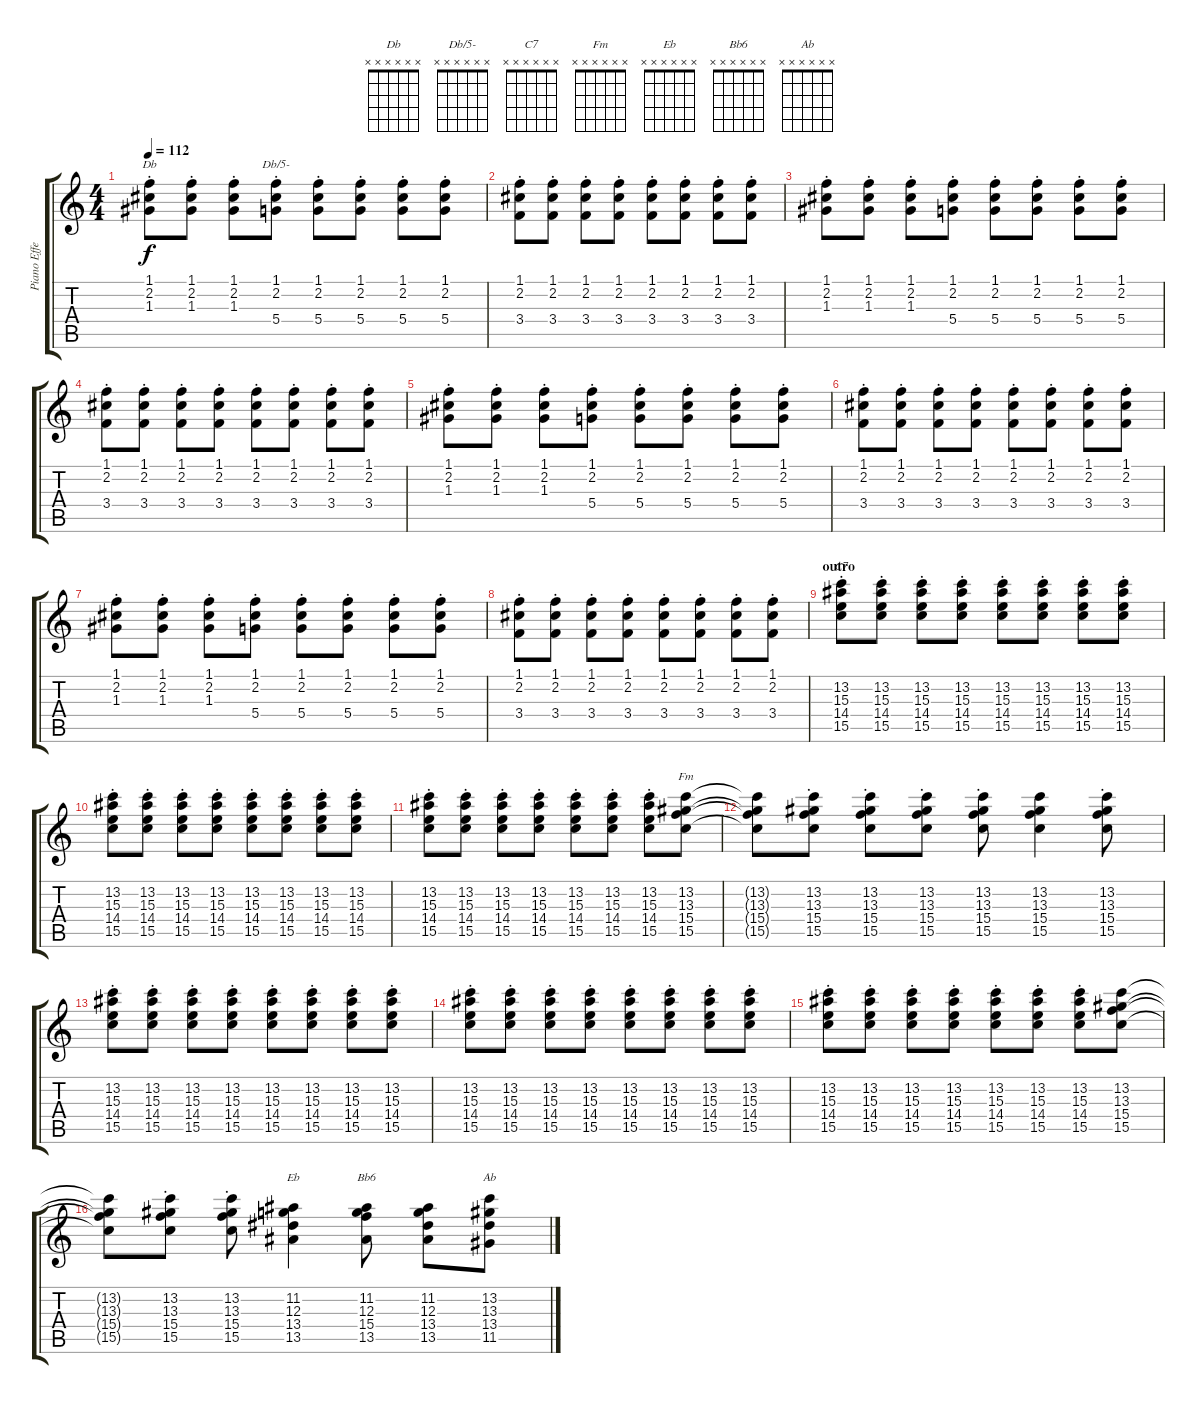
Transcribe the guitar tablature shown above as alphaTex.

\track ("Piano Effect" "Piano Effe") {instrument synthbass2}
\staff {score tabs}
\tuning (E4 B3 G3 D3 A2 E2) {hide}
\chord ("Db" x x x x x x)
\chord ("Db/5-" x x x x x x)
\chord ("C7" x x x x x x)
\chord ("Fm" x x x x x x)
\chord ("Eb" x x x x x x)
\chord ("Bb6" x x x x x x)
\chord ("Ab" x x x x x x)
\ts (4 4)
\tempo 112
\clef g2
\ks c
(1.1{st} 2.2{st} 1.3{st}).8{ch "Db" dy f} (1.1{st} 2.2{st} 1.3{st}).8 (1.1{st} 2.2{st} 1.3{st}).8 (1.1{st} 2.2{st} 5.4{st}).8{ch "Db/5-"} (1.1{st} 2.2{st} 5.4{st}).8 (1.1{st} 2.2{st} 5.4{st}).8 (1.1{st} 2.2{st} 5.4{st}).8 (1.1{st} 2.2{st} 5.4{st}).8 |
(1.1{st} 2.2{st} 3.4{st}).8 (1.1{st} 2.2{st} 3.4{st}).8 (1.1{st} 2.2{st} 3.4{st}).8 (1.1{st} 2.2{st} 3.4{st}).8 (1.1{st} 2.2{st} 3.4{st}).8 (1.1{st} 2.2{st} 3.4{st}).8 (1.1{st} 2.2{st} 3.4{st}).8 (1.1{st} 2.2{st} 3.4{st}).8 |
(1.1{st} 2.2{st} 1.3{st}).8 (1.1{st} 2.2{st} 1.3{st}).8 (1.1{st} 2.2{st} 1.3{st}).8 (1.1{st} 2.2{st} 5.4{st}).8 (1.1{st} 2.2{st} 5.4{st}).8 (1.1{st} 2.2{st} 5.4{st}).8 (1.1{st} 2.2{st} 5.4{st}).8 (1.1{st} 2.2{st} 5.4{st}).8 |
(1.1{st} 2.2{st} 3.4{st}).8 (1.1{st} 2.2{st} 3.4{st}).8 (1.1{st} 2.2{st} 3.4{st}).8 (1.1{st} 2.2{st} 3.4{st}).8 (1.1{st} 2.2{st} 3.4{st}).8 (1.1{st} 2.2{st} 3.4{st}).8 (1.1{st} 2.2{st} 3.4{st}).8 (1.1{st} 2.2{st} 3.4{st}).8 |
(1.1{st} 2.2{st} 1.3{st}).8 (1.1{st} 2.2{st} 1.3{st}).8 (1.1{st} 2.2{st} 1.3{st}).8 (1.1{st} 2.2{st} 5.4{st}).8 (1.1{st} 2.2{st} 5.4{st}).8 (1.1{st} 2.2{st} 5.4{st}).8 (1.1{st} 2.2{st} 5.4{st}).8 (1.1{st} 2.2{st} 5.4{st}).8 |
(1.1{st} 2.2{st} 3.4{st}).8 (1.1{st} 2.2{st} 3.4{st}).8 (1.1{st} 2.2{st} 3.4{st}).8 (1.1{st} 2.2{st} 3.4{st}).8 (1.1{st} 2.2{st} 3.4{st}).8 (1.1{st} 2.2{st} 3.4{st}).8 (1.1{st} 2.2{st} 3.4{st}).8 (1.1{st} 2.2{st} 3.4{st}).8 |
(1.1{st} 2.2{st} 1.3{st}).8 (1.1{st} 2.2{st} 1.3{st}).8 (1.1{st} 2.2{st} 1.3{st}).8 (1.1{st} 2.2{st} 5.4{st}).8 (1.1{st} 2.2{st} 5.4{st}).8 (1.1{st} 2.2{st} 5.4{st}).8 (1.1{st} 2.2{st} 5.4{st}).8 (1.1{st} 2.2{st} 5.4{st}).8 |
(1.1{st} 2.2{st} 3.4{st}).8 (1.1{st} 2.2{st} 3.4{st}).8 (1.1{st} 2.2{st} 3.4{st}).8 (1.1{st} 2.2{st} 3.4{st}).8 (1.1{st} 2.2{st} 3.4{st}).8 (1.1{st} 2.2{st} 3.4{st}).8 (1.1{st} 2.2{st} 3.4{st}).8 (1.1{st} 2.2{st} 3.4{st}).8 |
\section ("" "outro")
(13.2{st} 15.3{st} 14.4{st} 15.5{st}).8{ch "C7" volume 7} (13.2{st} 15.3{st} 14.4{st} 15.5{st}).8 (13.2{st} 15.3{st} 14.4{st} 15.5{st}).8 (13.2{st} 15.3{st} 14.4{st} 15.5{st}).8 (13.2{st} 15.3{st} 14.4{st} 15.5{st}).8 (13.2{st} 15.3{st} 14.4{st} 15.5{st}).8 (13.2{st} 15.3{st} 14.4{st} 15.5{st}).8 (13.2{st} 15.3{st} 14.4{st} 15.5{st}).8 |
(13.2{st} 15.3{st} 14.4{st} 15.5{st}).8 (13.2{st} 15.3{st} 14.4{st} 15.5{st}).8 (13.2{st} 15.3{st} 14.4{st} 15.5{st}).8 (13.2{st} 15.3{st} 14.4{st} 15.5{st}).8 (13.2{st} 15.3{st} 14.4{st} 15.5{st}).8 (13.2{st} 15.3{st} 14.4{st} 15.5{st}).8 (13.2{st} 15.3{st} 14.4{st} 15.5{st}).8 (13.2{st} 15.3{st} 14.4{st} 15.5{st}).8 |
(13.2{st} 15.3{st} 14.4{st} 15.5{st}).8 (13.2{st} 15.3{st} 14.4{st} 15.5{st}).8 (13.2{st} 15.3{st} 14.4{st} 15.5{st}).8 (13.2{st} 15.3{st} 14.4{st} 15.5{st}).8 (13.2{st} 15.3{st} 14.4{st} 15.5{st}).8 (13.2{st} 15.3{st} 14.4{st} 15.5{st}).8 (13.2{st} 15.3{st} 14.4{st} 15.5{st}).8 (13.2 13.3 15.4 15.5).8{ch "Fm"} |
(13.2{t} 13.3{t} 15.4{t} 15.5{t}).8 (13.2{st} 13.3{st} 15.4{st} 15.5{st}).8 (13.2{st} 13.3{st} 15.4{st} 15.5{st}).8 (13.2{st} 13.3{st} 15.4{st} 15.5{st}).8 (13.2{st} 13.3{st} 15.4{st} 15.5{st}).8 (13.2 13.3 15.4 15.5).4 (13.2{st} 13.3{st} 15.4{st} 15.5{st}).8 |
(13.2{st} 15.3{st} 14.4{st} 15.5{st}).8{volume 7} (13.2{st} 15.3{st} 14.4{st} 15.5{st}).8 (13.2{st} 15.3{st} 14.4{st} 15.5{st}).8 (13.2{st} 15.3{st} 14.4{st} 15.5{st}).8 (13.2{st} 15.3{st} 14.4{st} 15.5{st}).8 (13.2{st} 15.3{st} 14.4{st} 15.5{st}).8 (13.2{st} 15.3{st} 14.4{st} 15.5{st}).8 (13.2{st} 15.3{st} 14.4{st} 15.5{st}).8 |
(13.2{st} 15.3{st} 14.4{st} 15.5{st}).8 (13.2{st} 15.3{st} 14.4{st} 15.5{st}).8 (13.2{st} 15.3{st} 14.4{st} 15.5{st}).8 (13.2{st} 15.3{st} 14.4{st} 15.5{st}).8 (13.2{st} 15.3{st} 14.4{st} 15.5{st}).8 (13.2{st} 15.3{st} 14.4{st} 15.5{st}).8 (13.2{st} 15.3{st} 14.4{st} 15.5{st}).8 (13.2{st} 15.3{st} 14.4{st} 15.5{st}).8 |
(13.2{st} 15.3{st} 14.4{st} 15.5{st}).8 (13.2{st} 15.3{st} 14.4{st} 15.5{st}).8 (13.2{st} 15.3{st} 14.4{st} 15.5{st}).8 (13.2{st} 15.3{st} 14.4{st} 15.5{st}).8 (13.2{st} 15.3{st} 14.4{st} 15.5{st}).8 (13.2{st} 15.3{st} 14.4{st} 15.5{st}).8 (13.2{st} 15.3{st} 14.4{st} 15.5{st}).8 (13.2 13.3 15.4 15.5).8 |
(13.2{t} 13.3{t} 15.4{t} 15.5{t}).8 (13.2{st} 13.3{st} 15.4{st} 15.5{st}).8 (13.2{st} 13.3{st} 15.4{st} 15.5{st}).8 (11.2 12.3 13.4 13.5).4{ch "Eb"} (11.2 12.3 15.4 13.5).8{ch "Bb6"} (11.2 12.3 13.4 13.5).8 (13.2 13.3 13.4 11.5).8{ch "Ab"}
